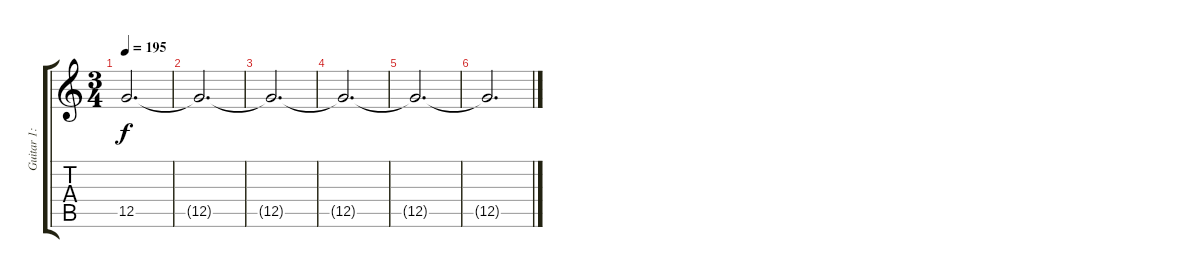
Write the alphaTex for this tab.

\track ("Guitar 1: Johan" "Guitar 1: ") {instrument overdrivenguitar}
\staff {score tabs}
\tuning (D4 A3 F3 C3 G2 C2) {hide}
\ts (3 4)
\tempo 195
\clef g2
\ks c
12.5{t}.2{d dy f} |
12.5{t}.2{d volume 0} |
12.5{t}.2{d} |
12.5{t}.2{d} |
12.5{t}.2{d} |
12.5{t}.2{d}
